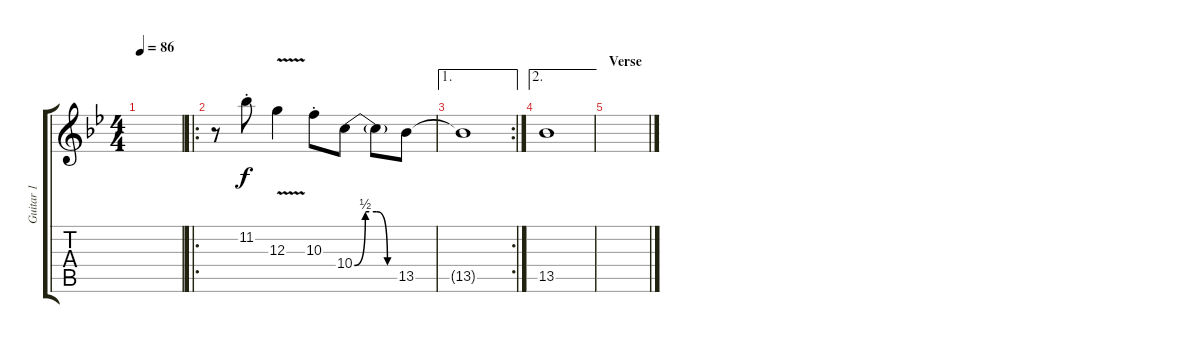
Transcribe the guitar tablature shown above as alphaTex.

\track ("Guitar 1" "Guitar 1") {instrument distortionguitar}
\staff {score tabs}
\tuning (E4 B3 G3 D3 A2 E2) {hide}
\ts (4 4)
\tempo 86
\clef g2
\ks bb
|
\ro
r.8 11.2{st}.8 12.3{v}.4 10.3{st}.8 10.4{be (custom 0 0 15 2 30 2 45 0 60 0)}.8 10.4{t}.8 13.5.8 |
\ae 1
\rc 2
13.5{t}.1 |
\ae 2
13.5.1 |
\section ("" "Verse")
